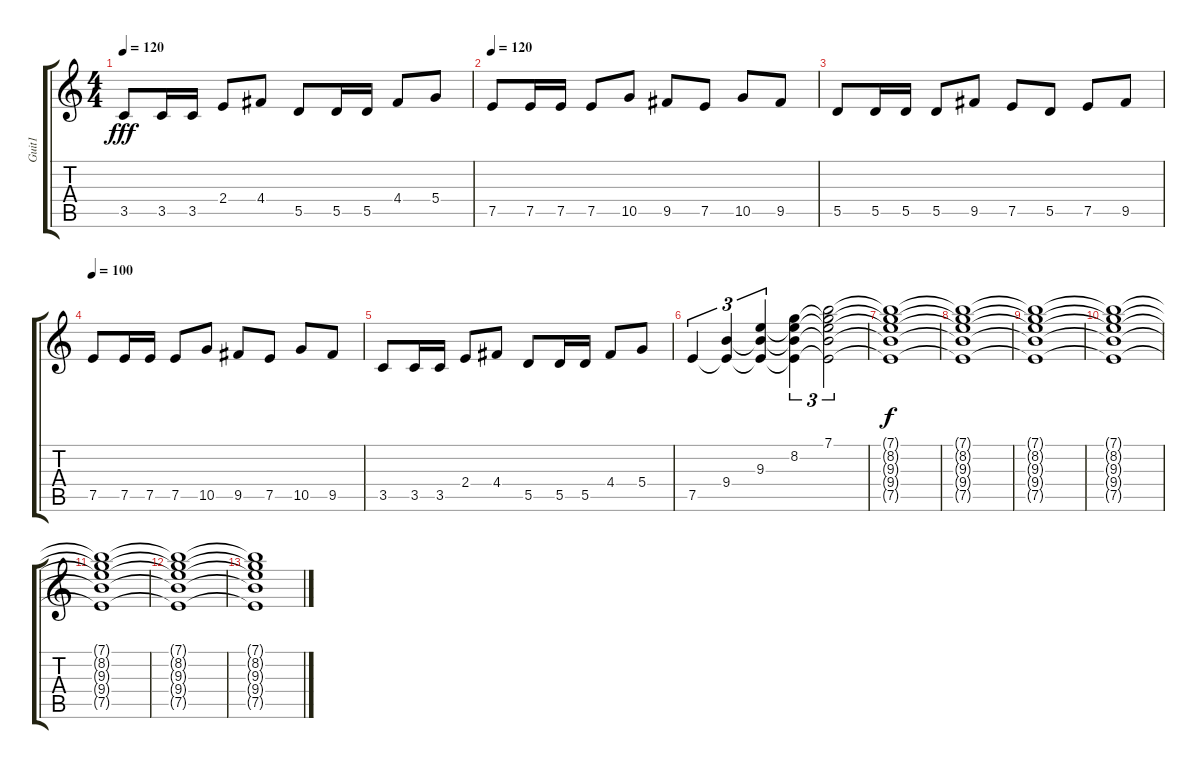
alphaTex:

\track ("Guit1" "Guit1") {instrument overdrivenguitar}
\staff {score tabs}
\tuning (E4 B3 G3 D3 A2 E2) {hide}
\ts (4 4)
\tempo 120
\clef g2
\ks c
3.5.8{dy fff} 3.5.16 3.5.16 2.4.8 4.4.8 5.5.8 5.5.16 5.5.16 4.4.8 5.4.8 |
\tempo 120
7.5.8 7.5.16 7.5.16 7.5.8 10.5.8 9.5.8 7.5.8 10.5.8 9.5.8 |
5.5.8 5.5.16 5.5.16 5.5.8 9.5.8 7.5.8 5.5.8 7.5.8 9.5.8 |
\tempo 100
7.5.8 7.5.16 7.5.16 7.5.8 10.5.8 9.5.8 7.5.8 10.5.8 9.5.8 |
3.5.8 3.5.16 3.5.16 2.4.8 4.4.8 5.5.8 5.5.16 5.5.16 4.4.8 5.4.8 |
7.5.4{tu (3 2)} (9.4 7.5{t}).4{tu (3 2)} (9.3 9.4{t} 7.5{t}).4{tu (3 2)} (8.2 9.3{t} 9.4{t} 7.5{t}).4{tu (3 2)} (7.1 8.2{t} 9.3{t} 9.4{t} 7.5{t}).2{tu (3 2)} |
(7.1{t} 8.2{t} 9.3{t} 9.4{t} 7.5{t}).1{dy f} |
(7.1{t} 8.2{t} 9.3{t} 9.4{t} 7.5{t}).1 |
(7.1{t} 8.2{t} 9.3{t} 9.4{t} 7.5{t}).1 |
(7.1{t} 8.2{t} 9.3{t} 9.4{t} 7.5{t}).1 |
(7.1{t} 8.2{t} 9.3{t} 9.4{t} 7.5{t}).1 |
(7.1{t} 8.2{t} 9.3{t} 9.4{t} 7.5{t}).1 |
(7.1{t} 8.2{t} 9.3{t} 9.4{t} 7.5{t}).1
